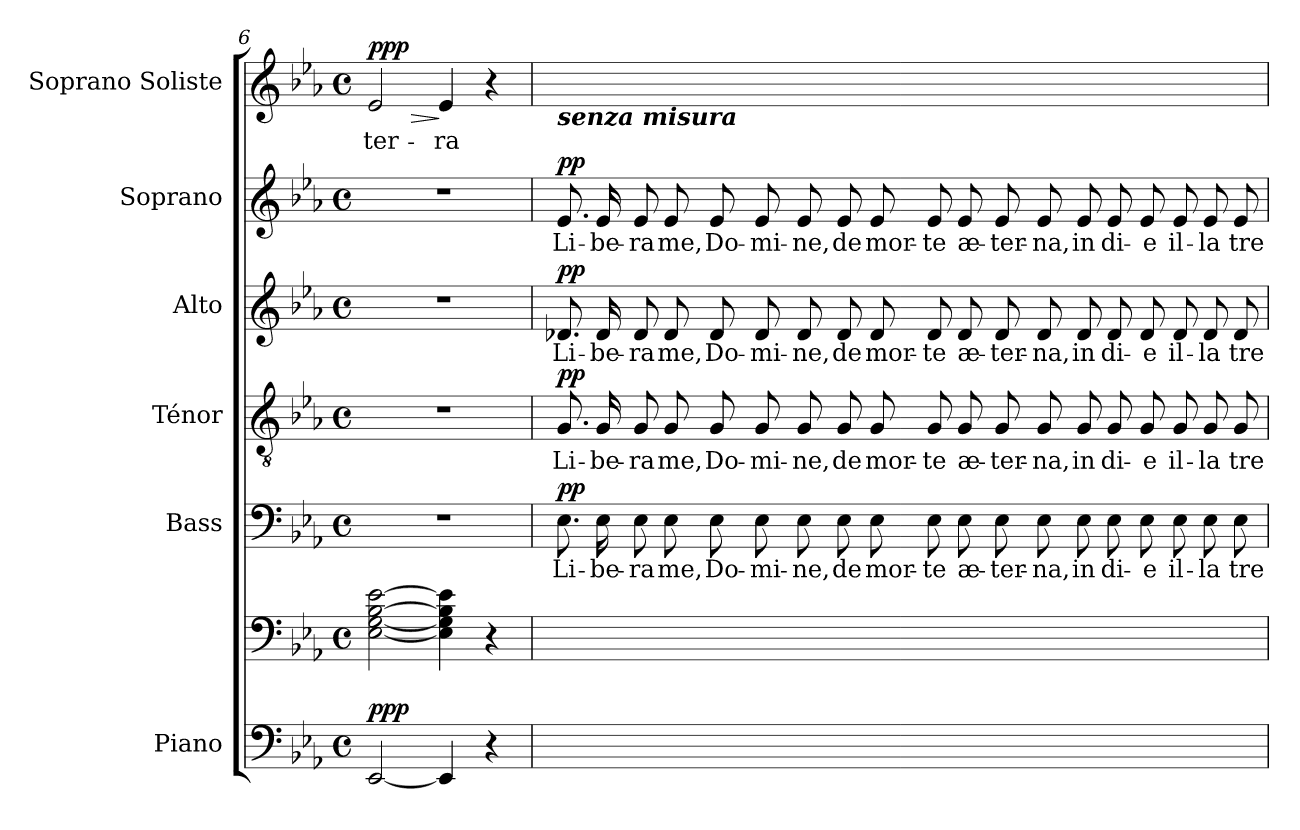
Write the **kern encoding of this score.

**kern	**kern	**dynam	**kern	**text	**dynam	**kern	**text	**dynam	**kern	**text	**dynam	**kern	**text	**dynam	**kern	**text	**dynam
*part6	*part6	*part6	*part5	*part5	*part5	*part4	*part4	*part4	*part3	*part3	*part3	*part2	*part2	*part2	*part1	*part1	*part1
*staff7	*staff6	*staff6/7	*staff5	*staff5	*staff5	*staff4	*staff4	*staff4	*staff3	*staff3	*staff3	*staff2	*staff2	*staff2	*staff1	*staff1	*staff1
*I"Piano	*	*	*I"Bass	*	*	*I"Ténor	*	*	*I"Alto	*	*	*I"Soprano	*	*	*I"Soprano Soliste	*	*
*I'Pno.	*	*	*I'B.	*	*	*I'T.	*	*	*I'A.	*	*	*I'S.	*	*	*	*	*
!!LO:PB:g=z
*clefF4	*clefF4	*	*clefF4	*	*	*clefGv2	*	*	*clefG2	*	*	*clefG2	*	*	*clefG2	*	*
*	*	*	*	*	*	*	*	*	*ITrd2c3	*	*	*	*	*	*	*	*
*k[b-e-a-]	*k[b-e-a-]	*	*k[b-e-a-]	*	*	*k[b-e-a-]	*	*	*k[]	*	*	*k[b-e-a-]	*	*	*k[b-e-a-]	*	*
*M4/4	*M4/4	*	*M4/4	*	*	*M4/4	*	*	*M4/4	*	*	*M4/4	*	*	*M4/4	*	*
*met(c)	*met(c)	*	*met(c)	*	*	*met(c)	*	*	*met(c)	*	*	*met(c)	*	*	*met(c)	*	*
=6	=6	=6	=6	=6	=6	=6	=6	=6	=6	=6	=6	=6	=6	=6	=6	=6	=6
!	!	!LO:DY:a=2	!	!	!	!	!	!	!	!	!	!	!	!	!	!	!LO:HP:b
!	!	!	!	!	!	!	!	!	!	!	!	!	!	!	!	!	!LO:DY:n=1:a
[2EE-/	[2E-\ [2G\ [2B-\ [2e-\	ppp	1r	.	.	1r	.	.	1r	.	.	1r	.	.	2e-/	ter-	> ppp
4EE-/]	4E-\] 4G\] 4B-\] 4e-\]	.	.	.	.	.	.	.	.	.	.	.	.	.	4e-/	-ra	]
4r	4r	.	.	.	.	.	.	.	.	.	.	.	.	.	4r	.	.
=7	=7	=7	=7	=7	=7	=7	=7	=7	=7	=7	=7	=7	=7	=7	=7	=7	=7
*	*	*	*	*	*	*	*	*	*	*	*	*	*	*	*MM50	*	*
!	!	!	!	!	!	!	!	!	!	!	!	!	!	!	!LO:TX:b:Bi:t=senza misura	!	!
!	!	!	!	!	!LO:DY:a	!	!	!LO:DY:a	!	!	!LO:DY:a	!	!	!LO:DY:a	!	!	!
0ryy	0ryy	.	8.E-\	Li-	pp	8.G/	Li-	pp	8.B-Xi/	Li-	pp	8.e-/	Li-	pp	0ryy	.	.
.	.	.	16E-\	-be-	.	16G/	-be-	.	16B-i/	-be-	.	16e-/	-be-	.	.	.	.
.	.	.	8E-\	-ra	.	8G/	-ra	.	8B-i/	-ra	.	8e-/	-ra	.	.	.	.
.	.	.	8E-\	me,	.	8G/	me,	.	8B-i/	me,	.	8e-/	me,	.	.	.	.
.	.	.	8E-\	Do-	.	8G/	Do-	.	8B-i/	Do-	.	8e-/	Do-	.	.	.	.
.	.	.	8E-\	-mi-	.	8G/	-mi-	.	8B-i/	-mi-	.	8e-/	-mi-	.	.	.	.
.	.	.	8E-\	-ne,	.	8G/	-ne,	.	8B-i/	-ne,	.	8e-/	-ne,	.	.	.	.
.	.	.	8E-\	de	.	8G/	de	.	8B-i/	de	.	8e-/	de	.	.	.	.
.	.	.	8E-\	mor-	.	8G/	mor-	.	8B-i/	mor-	.	8e-/	mor-	.	.	.	.
.	.	.	8E-\	-te	.	8G/	-te	.	8B-i/	-te	.	8e-/	-te	.	.	.	.
.	.	.	8E-\	æ-	.	8G/	æ-	.	8B-i/	æ-	.	8e-/	æ-	.	.	.	.
.	.	.	8E-\	-ter-	.	8G/	-ter-	.	8B-i/	-ter-	.	8e-/	-ter-	.	.	.	.
.	.	.	8E-\	-na,	.	8G/	-na,	.	8B-i/	-na,	.	8e-/	-na,	.	.	.	.
.	.	.	8E-\	in	.	8G/	in	.	8B-i/	in	.	8e-/	in	.	.	.	.
.	.	.	8E-\	di-	.	8G/	di-	.	8B-i/	di-	.	8e-/	di-	.	.	.	.
.	.	.	8E-\	-e	.	8G/	-e	.	8B-i/	-e	.	8e-/	-e	.	.	.	.
4ryy	4ryy	.	8E-\	il-	.	8G/	il-	.	8B-i/	il-	.	8e-/	il-	.	4ryy	.	.
.	.	.	8E-\	-la	.	8G/	-la	.	8B-i/	-la	.	8e-/	-la	.	.	.	.
8ryy	8ryy	.	8E-\	tre-	.	8G/	tre-	.	8B-i/	tre-	.	8e-/	tre-	.	8ryy	.	.
=	=	=	=	=	=	=	=	=	=	=	=	=	=	=	=	=	=
*-	*-	*-	*-	*-	*-	*-	*-	*-	*-	*-	*-	*-	*-	*-	*-	*-	*-
